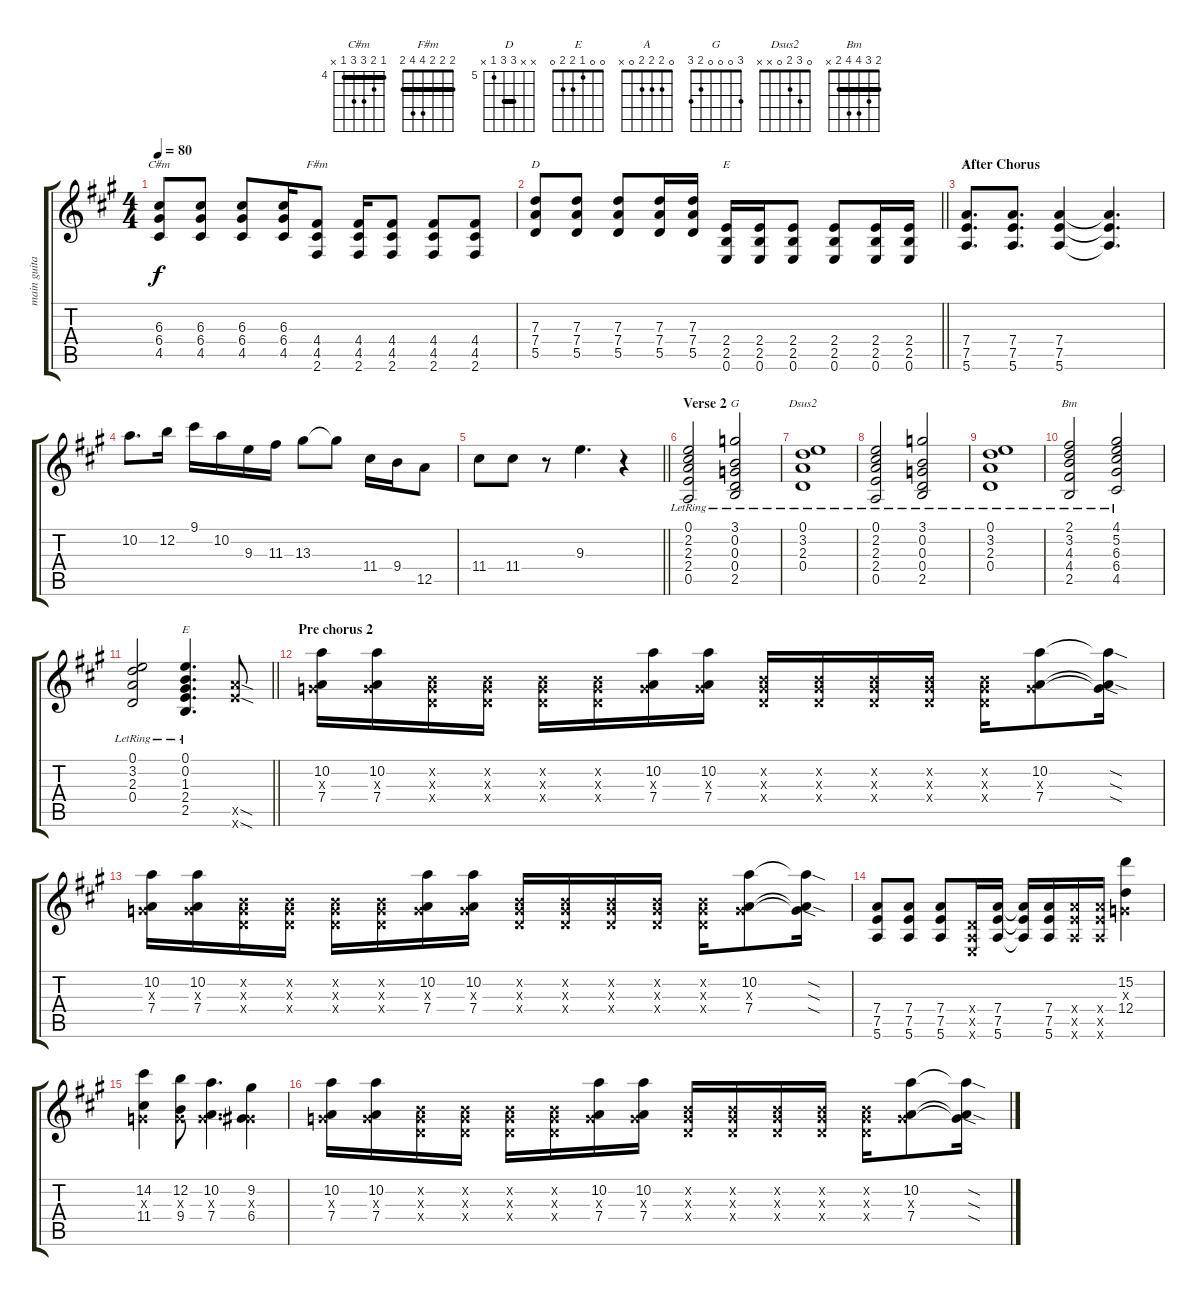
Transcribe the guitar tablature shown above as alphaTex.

\track ("main guitar" "main guita") {instrument acousticguitarnylon}
\staff {score tabs}
\tuning (E4 B3 G3 D3 A2 E2) {hide}
\chord ("C#m" 4 5 6 6 4 x) {firstfret 4 barre 4}
\chord ("F#m" 2 2 2 4 4 2) {barre 2}
\chord ("D" x x 7 7 5 x) {firstfret 5 barre 7}
\chord ("E" 0 0 1 2 2 x)
\chord ("A" 0 2 2 2 0 x)
\chord ("G" 3 0 0 0 2 3)
\chord ("Dsus2" 0 3 2 0 x x)
\chord ("Bm" 2 3 4 4 2 x) {barre 2}
\chord ("E" 0 0 1 2 2 0)
\ts (4 4)
\tempo 80
\clef g2
\ks a
(6.3 6.4 4.5).8{ch "C#m" dy f} (6.3 6.4 4.5).8 (6.3 6.4 4.5).8 (6.3 6.4 4.5).16 (4.4 4.5 2.6).8{ch "F#m"} (4.4 4.5 2.6).16 (4.4 4.5 2.6).8 (4.4 4.5 2.6).8 (4.4 4.5 2.6).8 |
\barLineRight lightlight
(7.3 7.4 5.5).8{ch "D"} (7.3 7.4 5.5).8 (7.3 7.4 5.5).8 (7.3 7.4 5.5).16 (7.3 7.4 5.5).16 (2.4 2.5 0.6).16{ch "E"} (2.4 2.5 0.6).16 (2.4 2.5 0.6).8 (2.4 2.5 0.6).8 (2.4 2.5 0.6).16 (2.4 2.5 0.6).16 |
\section ("" "After Chorus")
(7.4 7.5 5.6).8{d ch "A"} (7.4 7.5 5.6).8{d} (7.4 7.5 5.6).4 (7.4{t} 7.5{t} 5.6{t}).4{d} |
10.2.8{d} 12.2.16 9.1.16 10.2.16 9.3.16 11.3.16 13.3.8 13.3{t}.8 11.4.16 9.4.16 12.5.8 |
\barLineRight lightlight
11.4.8 11.4.8 r.8 9.3.4{d} r.4 |
\section ("" "Verse 2")
(0.1{lr} 2.2{lr} 2.3{lr} 2.4{lr} 0.5{lr}).2{instrument acousticguitarnylon} (3.1{lr} 0.2{lr} 0.3{lr} 0.4{lr} 2.5{lr}).2{ch "G"} |
(0.1{lr} 3.2{lr} 2.3{lr} 0.4{lr}).1{ch "Dsus2"} |
(0.1{lr} 2.2{lr} 2.3{lr} 2.4{lr} 0.5{lr}).2 (3.1{lr} 0.2{lr} 0.3{lr} 0.4{lr} 2.5{lr}).2 |
(0.1{lr} 3.2{lr} 2.3{lr} 0.4{lr}).1 |
(2.1 3.2 4.3 4.4 2.5{lr}).2{ch "Bm"} (4.1 5.2 6.3 6.4 4.5{lr}).2 |
\barLineRight lightlight
(0.1 3.2 2.3 0.4{lr}).2 (0.1 0.2 1.3 2.4{lr} 2.5).4{d ch "E"} (12.5{sod x} 12.6{sod x}).8{instrument distortionguitar} |
\section ("" "Pre chorus 2")
(10.2 0.3{x} 7.4).16{instrument distortionguitar} (10.2 0.3{x} 7.4).16 (0.2{x} 0.3{x} 0.4{x}).16 (0.2{x} 0.3{x} 0.4{x}).16 (0.2{x} 0.3{x} 0.4{x}).16 (0.2{x} 0.3{x} 0.4{x}).16 (10.2 0.3{x} 7.4).16 (10.2 0.3{x} 7.4).16 (0.2{x} 0.3{x} 0.4{x}).16 (0.2{x} 0.3{x} 0.4{x}).16 (0.2{x} 0.3{x} 0.4{x}).16 (0.2{x} 0.3{x} 0.4{x}).16 (0.2{x} 0.3{x} 0.4{x}).16 (10.2 0.3{x} 7.4).8 (10.2{sod t} 0.3{sod t} 7.4{sod t}).16 |
(10.2 0.3{x} 7.4).16 (10.2 0.3{x} 7.4).16 (0.2{x} 0.3{x} 0.4{x}).16 (0.2{x} 0.3{x} 0.4{x}).16 (0.2{x} 0.3{x} 0.4{x}).16 (0.2{x} 0.3{x} 0.4{x}).16 (10.2 0.3{x} 7.4).16 (10.2 0.3{x} 7.4).16 (0.2{x} 0.3{x} 0.4{x}).16 (0.2{x} 0.3{x} 0.4{x}).16 (0.2{x} 0.3{x} 0.4{x}).16 (0.2{x} 0.3{x} 0.4{x}).16 (0.2{x} 0.3{x} 0.4{x}).16 (10.2 0.3{x} 7.4).8 (10.2{sod t} 0.3{sod t} 7.4{sod t}).16 |
(7.4 7.5 5.6).8 (7.4 7.5 5.6).8 (7.4 7.5 5.6).8 (0.4{x} 0.5{x} 0.6{x}).16 (7.4 7.5 5.6).16 (7.4{t} 7.5{t} 5.6{t}).16 (7.4 7.5 5.6).16 (7.4{x} 7.5{x} 5.6{x}).16 (7.4{x} 7.5{x} 5.6{x}).16 (15.2 0.3{x} 12.4).4 |
(14.2 0.3{x} 11.4).4 (12.2 0.3{x} 9.4).8 (10.2 0.3{x} 7.4).4{d} (9.2 0.3{x} 6.4).4 |
(10.2 0.3{x} 7.4).16 (10.2 0.3{x} 7.4).16 (0.2{x} 0.3{x} 0.4{x}).16 (0.2{x} 0.3{x} 0.4{x}).16 (0.2{x} 0.3{x} 0.4{x}).16 (0.2{x} 0.3{x} 0.4{x}).16 (10.2 0.3{x} 7.4).16 (10.2 0.3{x} 7.4).16 (0.2{x} 0.3{x} 0.4{x}).16 (0.2{x} 0.3{x} 0.4{x}).16 (0.2{x} 0.3{x} 0.4{x}).16 (0.2{x} 0.3{x} 0.4{x}).16 (0.2{x} 0.3{x} 0.4{x}).16 (10.2 0.3{x} 7.4).8 (10.2{sod t} 0.3{sod t} 7.4{sod t}).16
